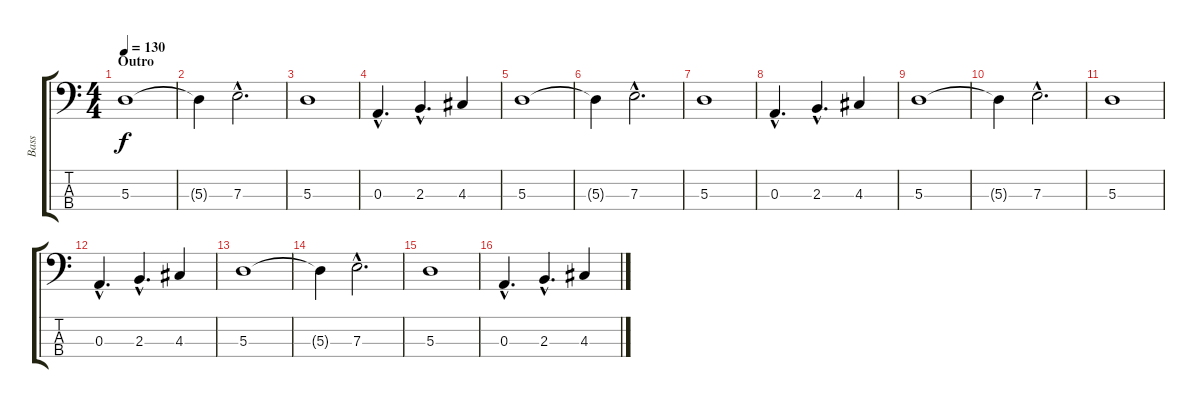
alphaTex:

\track ("Bass" "Bass") {instrument electricbassfinger}
\staff {score tabs}
\tuning (G2 D2 A1 D1) {hide}
\ts (4 4)
\section ("" "Outro")
\tempo 130
\clef f4
\ks c
5.3.1{dy f} |
5.3{t}.4 7.3{hac}.2{d} |
5.3.1 |
0.3{hac}.4{d} 2.3{hac}.4{d} 4.3.4 |
5.3.1 |
5.3{t}.4 7.3{hac}.2{d} |
5.3.1 |
0.3{hac}.4{d} 2.3{hac}.4{d} 4.3.4 |
5.3.1 |
5.3{t}.4 7.3{hac}.2{d} |
5.3.1 |
0.3{hac}.4{d} 2.3{hac}.4{d} 4.3.4 |
5.3.1 |
5.3{t}.4 7.3{hac}.2{d} |
5.3.1 |
0.3{hac}.4{d} 2.3{hac}.4{d} 4.3.4
